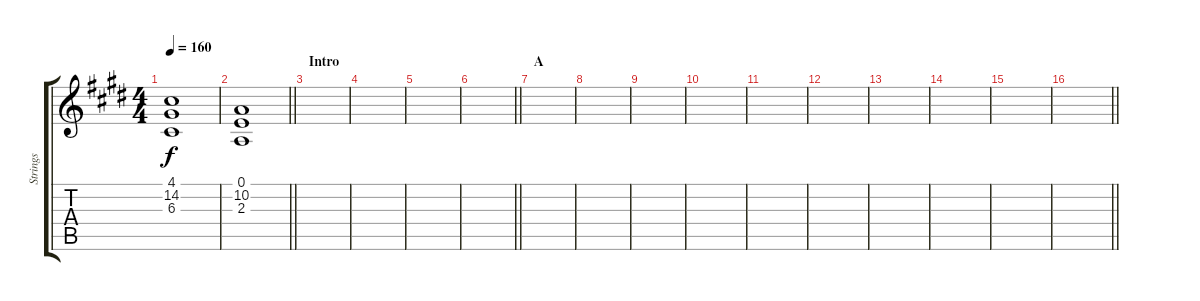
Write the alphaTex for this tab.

\track ("Strings" "Strings") {instrument stringensemble1}
\staff {score tabs}
\tuning (E4 B3 G3 D3 A2 E2) {hide}
\ts (4 4)
\tempo 160
\clef g2
\ks e
(4.1 14.2 6.3).1{dy f} |
\barLineRight lightlight
(0.1 10.2 2.3).1 |
\section ("" "Intro")
|
|
|
\barLineRight lightlight
|
\section ("" "A")
|
|
|
|
|
|
|
|
|
\barLineRight lightlight
